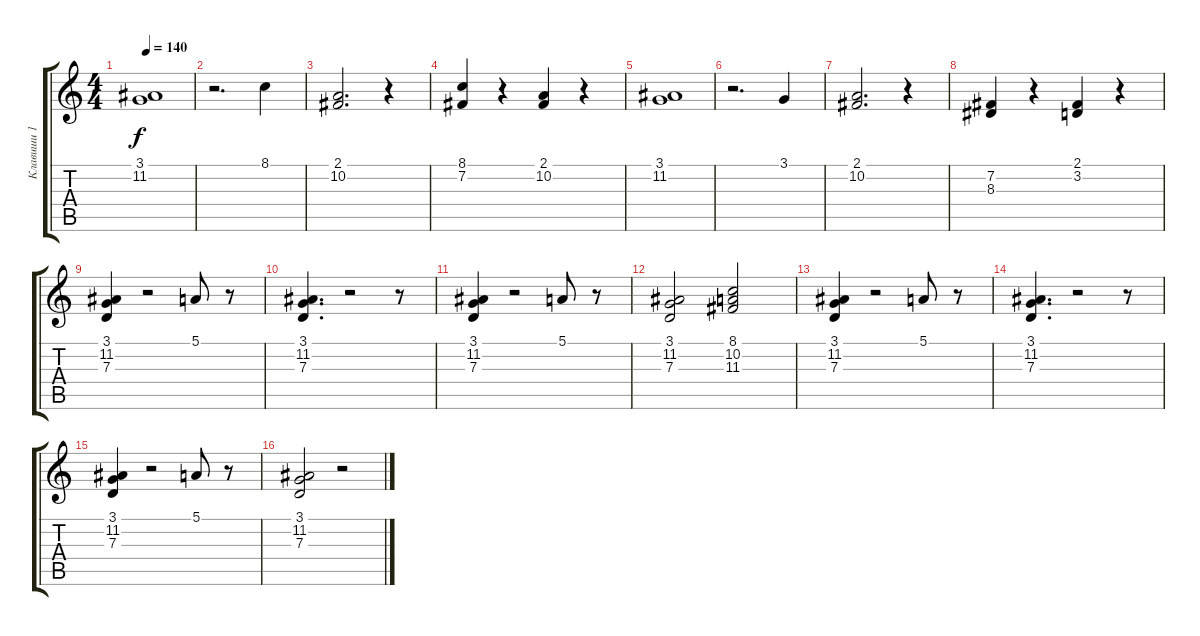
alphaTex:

\track ("Клавиши 1" "Клавиши 1") {instrument choiraahs}
\staff {score tabs}
\tuning (E4 B3 G3 D3 A2 E2) {hide}
\ts (4 4)
\tempo 140
\clef g2
\ks c
(3.1 11.2).1{dy f} |
r.2{d} 8.1.4 |
(2.1 10.2).2{d} r.4 |
(8.1 7.2).4 r.4 (2.1 10.2).4 r.4 |
(3.1 11.2).1 |
r.2{d} 3.1.4 |
(2.1 10.2).2{d} r.4 |
(7.2 8.3).4 r.4 (2.1 3.2).4 r.4 |
(3.1 11.2 7.3).4 r.2 5.1.8 r.8 |
(3.1 11.2 7.3).4{d} r.2 r.8 |
(3.1 11.2 7.3).4 r.2 5.1.8 r.8 |
(3.1 11.2 7.3).2 (8.1 10.2 11.3).2 |
(3.1 11.2 7.3).4 r.2 5.1.8 r.8 |
(3.1 11.2 7.3).4{d} r.2 r.8 |
(3.1 11.2 7.3).4 r.2 5.1.8 r.8 |
(3.1 11.2 7.3).2 r.2
